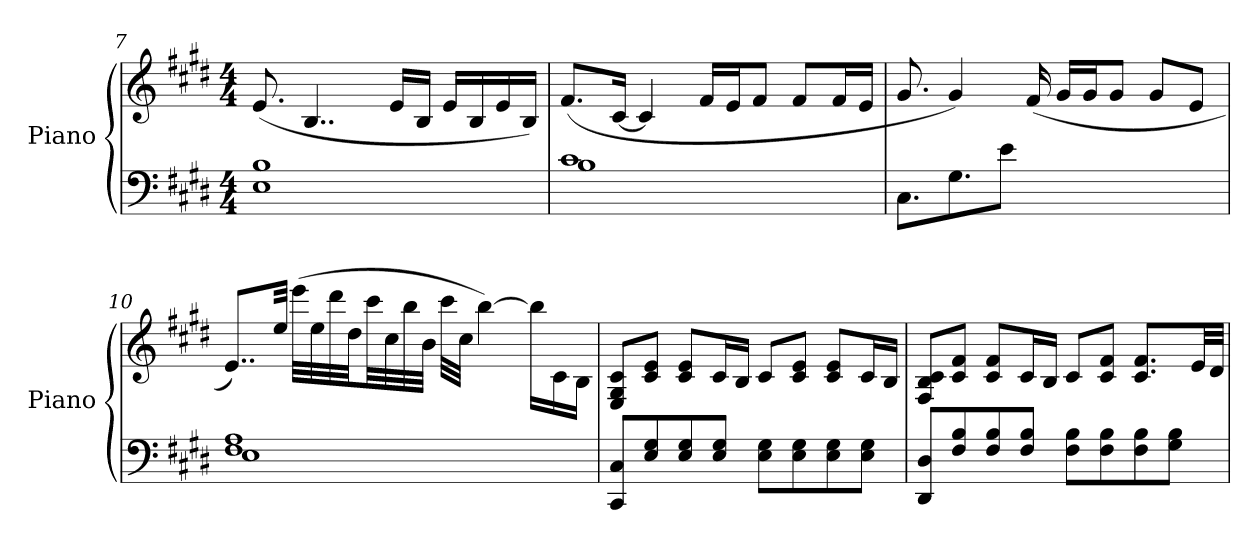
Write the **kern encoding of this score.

**kern	**kern
*part1	*part1
*staff2	*staff1
*I"Piano	*
*I'Piano	*
!!LO:LB:g=z
*clefF4	*clefG2
*k[f#c#g#d#]	*k[f#c#g#d#]
*M4/4	*M4/4
=7	=7
*^	*
1B:	1E	(<8.e/
.	.	4..B/
.	.	16e/LL
.	.	16B/JJ
.	.	16e/LL
.	.	16B/
.	.	16e/
.	.	16B/JJ)
=8	=8	=8
1c#	1B:	(>8.f#/L
.	.	[<16c#/Jk
.	.	4c#/]
.	.	16f#/LL
.	.	16e/J
.	.	8f#/J
.	.	8f#/L
.	.	16f#/L
.	.	16e/JJ
*v	*v	*
=9	=9
8.C#\L	8.g#/
8.G#\	4g#/)
8e\J	.
.	(<16f#/
2ryy	16g#/LL
.	16g#/J
.	8g#/J
.	8g#/L
.	8e/J
=10	=10
*^	*
*	*^	*
1A	1F#	1E	8..e/L)
.	.	.	32ee/Jkk
.	.	.	(>32eee\LLL
.	.	.	32ee\
.	.	.	32ddd#\
.	.	.	32dd#\JJ
.	.	.	32ccc#\LL
.	.	.	32cc#\
.	.	.	32bb\
.	.	.	32b\JJJ
.	.	.	32ccc#\LLL
.	.	.	32cc#\JJJ
.	.	.	[>4bb\)
.	.	.	16bb\LL]
.	.	.	16c#\
.	.	.	16B\JJ
*v	*v	*v	*
!!LO:LB:g=z
=11	=11
8CC#/ 8C#/L	8E/ 8G#/ 8c#/L
8E/ 8G#/	8c#/ 8e/J
8E/ 8G#/	8c#/ 8e/L
8E/ 8G#/J	16c#/L
.	16B/JJ
8E\ 8G#\L	8c#/L
8E\ 8G#\	8c#/ 8e/J
8E\ 8G#\	8c#/ 8e/L
8E\ 8G#\J	16c#/L
.	16B/JJ
=12	=12
8DD#/ 8D#/L	8F#/ 8B/ 8c#/L
8F#/ 8B/	8c#/ 8f#/J
8F#/ 8B/	8c#/ 8f#/L
8F#/ 8B/J	16c#/L
.	16B/JJ
8F#\ 8B\L	8c#/L
8F#\ 8B\	8c#/ 8f#/J
8F#\ 8B\	8.c#/ 8.f#/L
8G#\ 8B\J	.
.	32e/LL
.	32d#/JJJ
=	=
*-	*-
